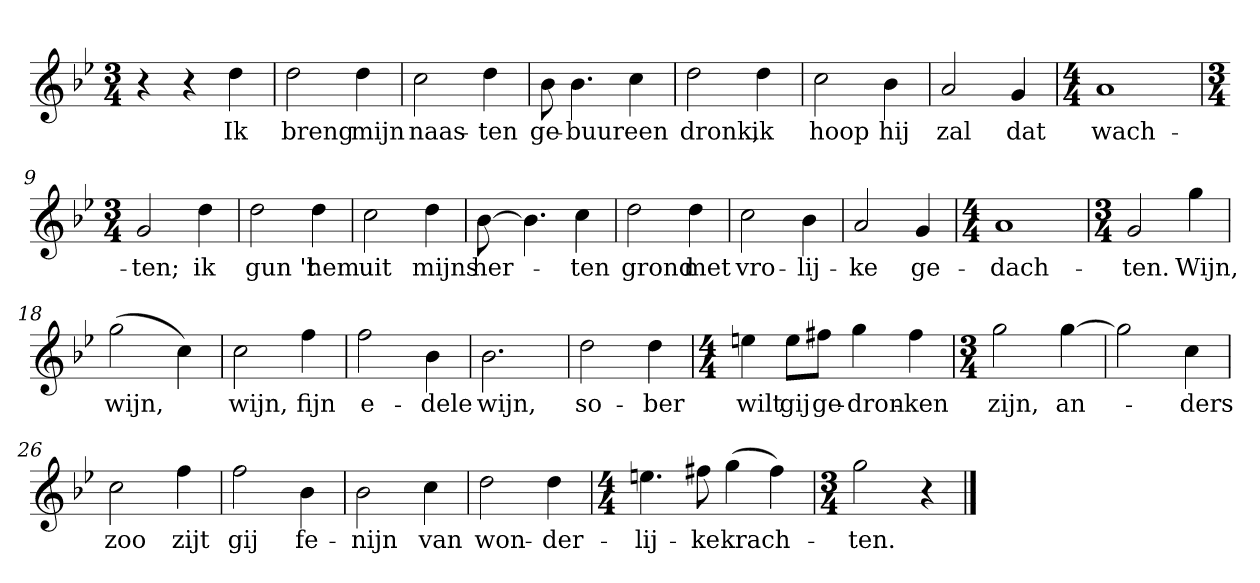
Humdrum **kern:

**kern	**text
*part1	*part1
*staff1	*staff1
*clefG2	*
*k[b-e-]	*
*g:	*
*M3/4	*
*MM120	*
=1	=1
4r	.
4r	.
4dd	Ik
=2	=2
2dd	breng
4dd	mijn
=3	=3
2cc	naas-
4dd	-ten
=4	=4
8b-	ge-
4.b-	-buur
4cc	een
=5	=5
2dd	dronk,
4dd	ik
=6	=6
2cc	hoop
4b-	hij
=7	=7
2a	zal
4g	dat
=8	=8
*M4/4	*
1a	wach-
=9	=9
*M3/4	*
2g	-ten;
4dd	ik
=10	=10
2dd	gun 't
4dd	hem
=11	=11
2cc	uit
4dd	mijns
=12	=12
[8b-	her-
4.b-]	.
4cc	-ten
=13	=13
2dd	grond
4dd	met
=14	=14
2cc	vro-
4b-	-lij-
=15	=15
2a	-ke
4g	ge-
=16	=16
*M4/4	*
1a	-dach-
=17	=17
*M3/4	*
2g	-ten.
4gg	Wijn,
=18	=18
(2gg	wijn,
4cc)	.
=19	=19
2cc	wijn,
4ff	fijn
=20	=20
2ff	e-
4b-	-dele
=21	=21
2.b-	wijn,
=22	=22
2dd	so-
4dd	-ber
=23	=23
*M4/4	*
4een	wilt
8ee\L	gij
8ff#X\J	ge-
4gg	-dron-
4ff#	-ken
=24	=24
*M3/4	*
2gg	zijn,
[4gg	an-
=25	=25
2gg]	.
4cc	-ders
=26	=26
2cc	zoo
4ff	zijt
=27	=27
2ff	gij
4b-	fe-
=28	=28
2b-	-nijn
4cc	van
=29	=29
2dd	won-
4dd	-der-
=30	=30
*M4/4	*
4.een	-lij-
8ff#X	-ke
(4gg	krach-
4ff#)	.
=31	=31
*M3/4	*
2gg	-ten.
4r	.
==	==
*-	*-
